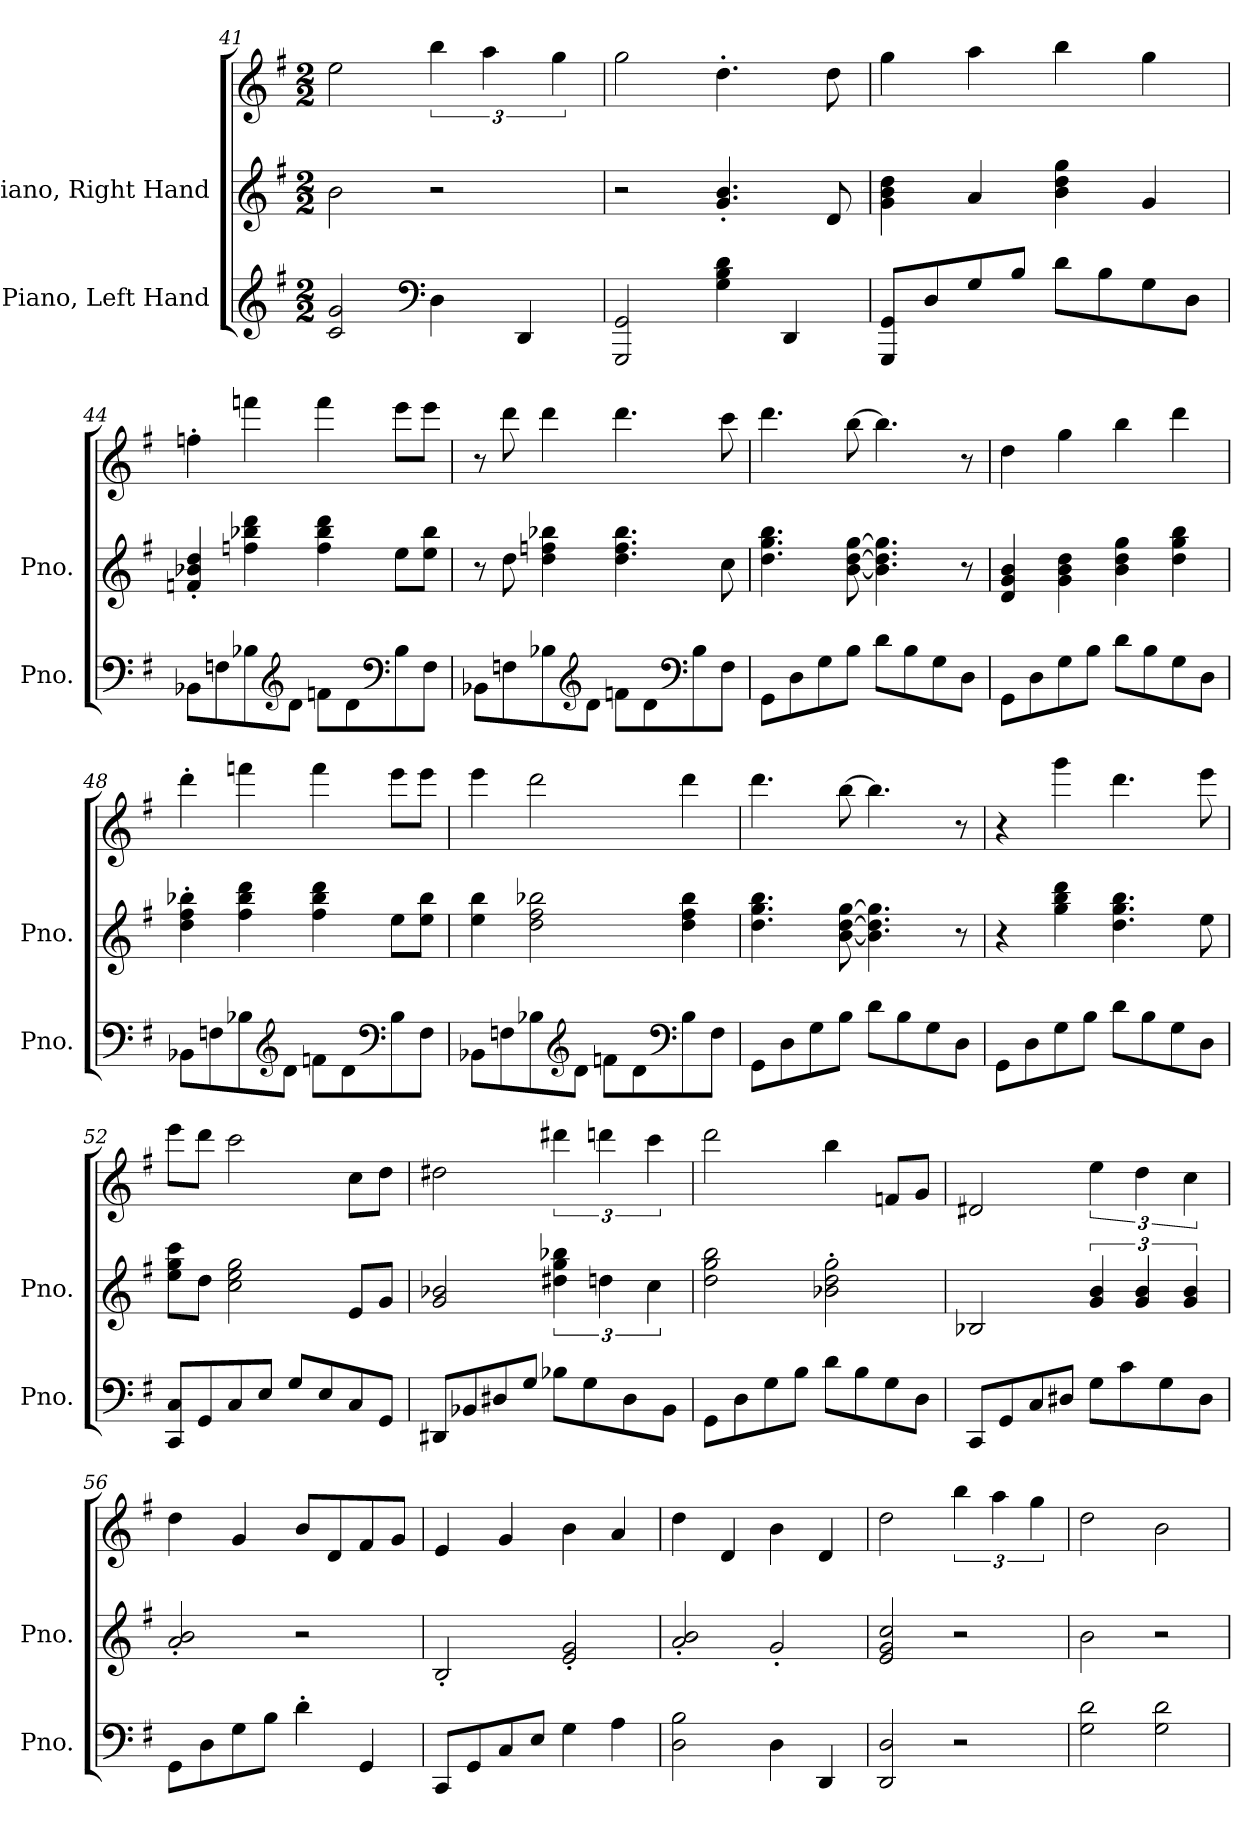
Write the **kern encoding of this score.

**kern	**kern	**kern
*part2	*part1	*part1
*staff3	*staff2	*staff1
*I"Piano, Left Hand	*I"Piano, Right Hand	*
*I'Pno.	*I'Pno.	*
!!LO:LB:g=z
*clefG2	*clefG2	*clefG2
*k[f#]	*k[f#]	*k[f#]
*M2/2	*M2/2	*M2/2
=41	=41	=41
2c/ 2g/	2b\	2ee\
*clefF4	*	*
4D\	2r	6bb\
.	.	6aa\
4DD/	.	.
.	.	6gg\
=42	=42	=42
2GGG/ 2GG/	2r	2gg\
4G\ 4B\ 4d\	4.g/' 4.b/'	4.dd'\
4DD/	.	.
.	8d/	8dd\
=43	=43	=43
8GGG/ 8GG/L	4g\ 4b\ 4dd\	4gg\
8D/	.	.
8G/	4a/	4aa\
8B/J	.	.
8d\L	4b\ 4dd\ 4gg\	4bb\
8B\	.	.
8G\	4g/	4gg\
8D\J	.	.
=44	=44	=44
8BB-X\L	4fn/' 4b-X/' 4dd/'	4ffn'\
8Fn\	.	.
8B-X\	4ffn\ 4bb-X\ 4ddd\	4fffn\
*clefG2	*	*
8d\J	.	.
8fn\L	4ff\ 4bb-\ 4ddd\	4fff\
8d\	.	.
*clefF4	*	*
8B-\	8ee\L	8eee\L
8F\J	8ee\ 8bb-\J	8eee\J
!!LO:PB:g=z
=45	=45	=45
8BB-X\L	8r	8r
8Fn\	8dd\	8ddd\
8B-X\	4dd\ 4ffn\ 4bb-X\	4ddd\
*clefG2	*	*
8d\J	.	.
8fn\L	4.dd\ 4.ff\ 4.bb-\	4.ddd\
8d\	.	.
*clefF4	*	*
8B-\	.	.
8F\J	8cc\	8ccc\
=46	=46	=46
8GG\L	4.dd\ 4.gg\ 4.bb\	4.ddd\
8D\	.	.
8G\	.	.
8B\J	[8b\ [8dd\ [8gg\	[8bb\
8d\L	4.b\] 4.dd\] 4.gg\]	4.bb\]
8B\	.	.
8G\	.	.
8D\J	8r	8r
=47	=47	=47
8GG\L	4d/ 4g/ 4b/	4dd\
8D\	.	.
8G\	4g\ 4b\ 4dd\	4gg\
8B\J	.	.
8d\L	4b\ 4dd\ 4gg\	4bb\
8B\	.	.
8G\	4dd\ 4gg\ 4bb\	4ddd\
8D\J	.	.
!!LO:LB:g=z
=48	=48	=48
8BB-X\L	4dd\' 4ff#\' 4bb-X\'	4ddd'\
8Fn\	.	.
8B-X\	4ff#\ 4bb-\ 4ddd\	4fffn\
*clefG2	*	*
8d\J	.	.
8fn\L	4ff#\ 4bb-\ 4ddd\	4fff\
8d\	.	.
*clefF4	*	*
8B-\	8ee\L	8eee\L
8F\J	8ee\ 8bb-\J	8eee\J
=49	=49	=49
8BB-X\L	4ee\ 4bb\	4eee\
8Fn\	.	.
8B-X\	2dd\ 2ff#\ 2bb-X\	2ddd\
*clefG2	*	*
8d\J	.	.
8fn\L	.	.
8d\	.	.
*clefF4	*	*
8B-\	4dd\ 4ff#\ 4bb-\	4ddd\
8F\J	.	.
=50	=50	=50
8GG\L	4.dd\ 4.gg\ 4.bb\	4.ddd\
8D\	.	.
8G\	.	.
8B\J	[8b\ [8dd\ [8gg\	[8bb\
8d\L	4.b\] 4.dd\] 4.gg\]	4.bb\]
8B\	.	.
8G\	.	.
8D\J	8r	8r
!!LO:LB:g=z
=51	=51	=51
8GG\L	4r	4r
8D\	.	.
8G\	4gg\ 4bb\ 4ddd\	4ggg\
8B\J	.	.
8d\L	4.dd\ 4.gg\ 4.bb\	4.ddd\
8B\	.	.
8G\	.	.
8D\J	8ee\	8eee\
=52	=52	=52
8CC/ 8C/L	8ee\ 8gg\ 8ccc\L	8eee\L
8GG/	8dd\J	8ddd\J
8C/	2cc\ 2ee\ 2gg\	2ccc\
8E/J	.	.
8G/L	.	.
8E/	.	.
8C/	8e/L	8cc\L
8GG/J	8g/J	8dd\J
=53	=53	=53
8DD#X/L	2g/ 2b-X/	2dd#X\
8BB-X/	.	.
8D#X/	.	.
8G/J	.	.
8B-X\L	6dd#X\ 6gg\ 6bb-X\	6ddd#X\
8G\	.	.
.	6ddn\	6dddn\
8D#\	.	.
.	6cc\	6ccc\
8BB-\J	.	.
=54	=54	=54
8GG\L	2dd\ 2gg\ 2bb\	2ddd\
8D\	.	.
8G\	.	.
8B\J	.	.
8d\L	2b-X\' 2dd\' 2gg\'	4bb\
8B\	.	.
8G\	.	8fn/L
8D\J	.	8g/J
!!LO:LB:g=z
=55	=55	=55
8CC/L	2B-X/	2d#X/
8GG/	.	.
8C/	.	.
8D#X/J	.	.
8G\L	6g/ 6b/	6ee\
8c\	.	.
.	6g/ 6b/	6dd\
8G\	.	.
.	6g/ 6b/	6cc\
8D#\J	.	.
=56	=56	=56
8GG\L	2a/' 2b/'	4dd\
8D\	.	.
8G\	.	4g/
8B\J	.	.
4d'\	2r	8b/L
.	.	8d/
4GG/	.	8f#/
.	.	8g/J
=57	=57	=57
8CC/L	2B'/	4e/
8GG/	.	.
8C/	.	4g/
8E/J	.	.
4G\	2e/' 2g/'	4b\
4A\	.	4a/
=58	=58	=58
2D\ 2B\	2a/' 2b/'	4dd\
.	.	4d/
4D\	2g'/	4b\
4DD/	.	4d/
=59	=59	=59
2DD/ 2D/	2e/ 2g/ 2cc/	2dd\
2r	2r	6bb\
.	.	6aa\
.	.	6gg\
=60	=60	=60
2G\ 2d\	2b\	2dd\
2G\ 2d\	2r	2b\
=	=	=
*-	*-	*-
